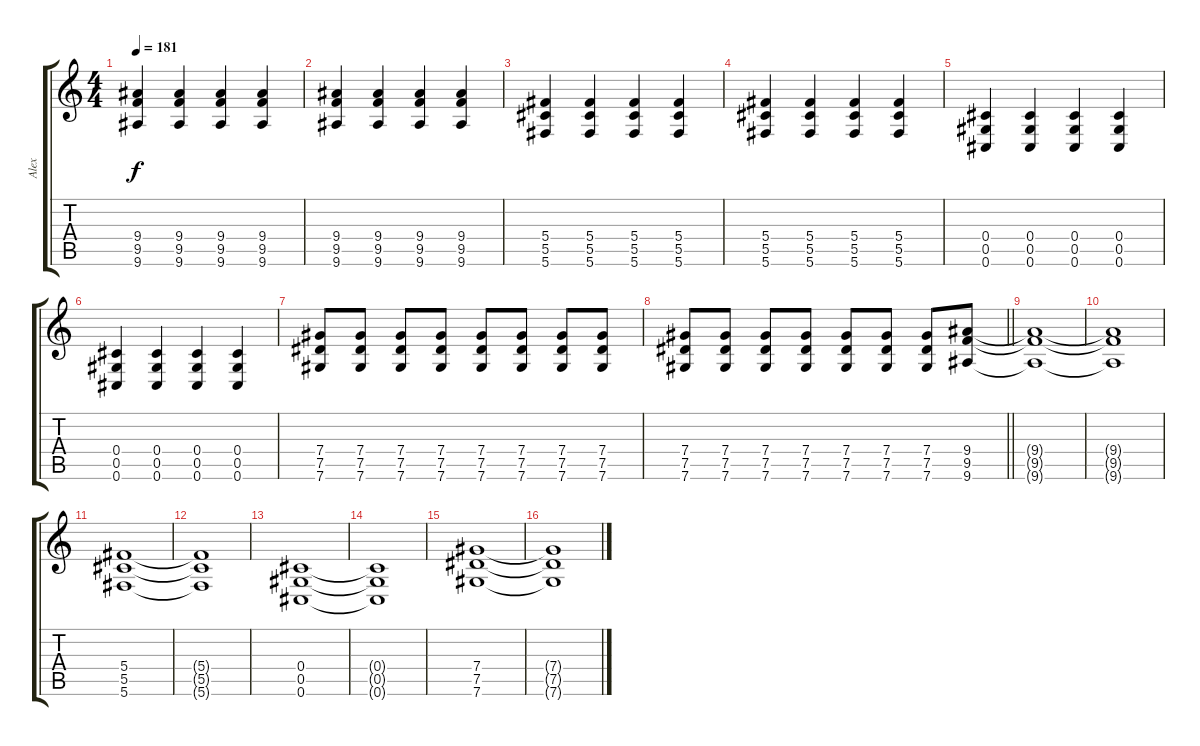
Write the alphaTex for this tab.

\track ("Alex" "Alex") {instrument distortionguitar}
\staff {score tabs}
\tuning (Eb4 Bb3 Gb3 Db3 Ab2 Db2) {hide}
\ts (4 4)
\tempo 181
\clef g2
\ks c
(9.4 9.5 9.6).4{dy f} (9.4 9.5 9.6).4 (9.4 9.5 9.6).4 (9.4 9.5 9.6).4 |
(9.4 9.5 9.6).4 (9.4 9.5 9.6).4 (9.4 9.5 9.6).4 (9.4 9.5 9.6).4 |
(5.4 5.5 5.6).4 (5.4 5.5 5.6).4 (5.4 5.5 5.6).4 (5.4 5.5 5.6).4 |
(5.4 5.5 5.6).4 (5.4 5.5 5.6).4 (5.4 5.5 5.6).4 (5.4 5.5 5.6).4 |
(0.4 0.5 0.6).4 (0.4 0.5 0.6).4 (0.4 0.5 0.6).4 (0.4 0.5 0.6).4 |
(0.4 0.5 0.6).4 (0.4 0.5 0.6).4 (0.4 0.5 0.6).4 (0.4 0.5 0.6).4 |
(7.4 7.5 7.6).8 (7.4 7.5 7.6).8 (7.4 7.5 7.6).8 (7.4 7.5 7.6).8 (7.4 7.5 7.6).8 (7.4 7.5 7.6).8 (7.4 7.5 7.6).8 (7.4 7.5 7.6).8 |
\barLineRight lightlight
(7.4 7.5 7.6).8 (7.4 7.5 7.6).8 (7.4 7.5 7.6).8 (7.4 7.5 7.6).8 (7.4 7.5 7.6).8 (7.4 7.5 7.6).8 (7.4 7.5 7.6).8 (9.4 9.5 9.6).8 |
(9.4{t} 9.5{t} 9.6{t}).1 |
(9.4{t} 9.5{t} 9.6{t}).1 |
(5.4 5.5 5.6).1 |
(5.4{t} 5.5{t} 5.6{t}).1 |
(0.4 0.5 0.6).1 |
(0.4{t} 0.5{t} 0.6{t}).1 |
(7.4 7.5 7.6).1 |
(7.4{t} 7.5{t} 7.6{t}).1
